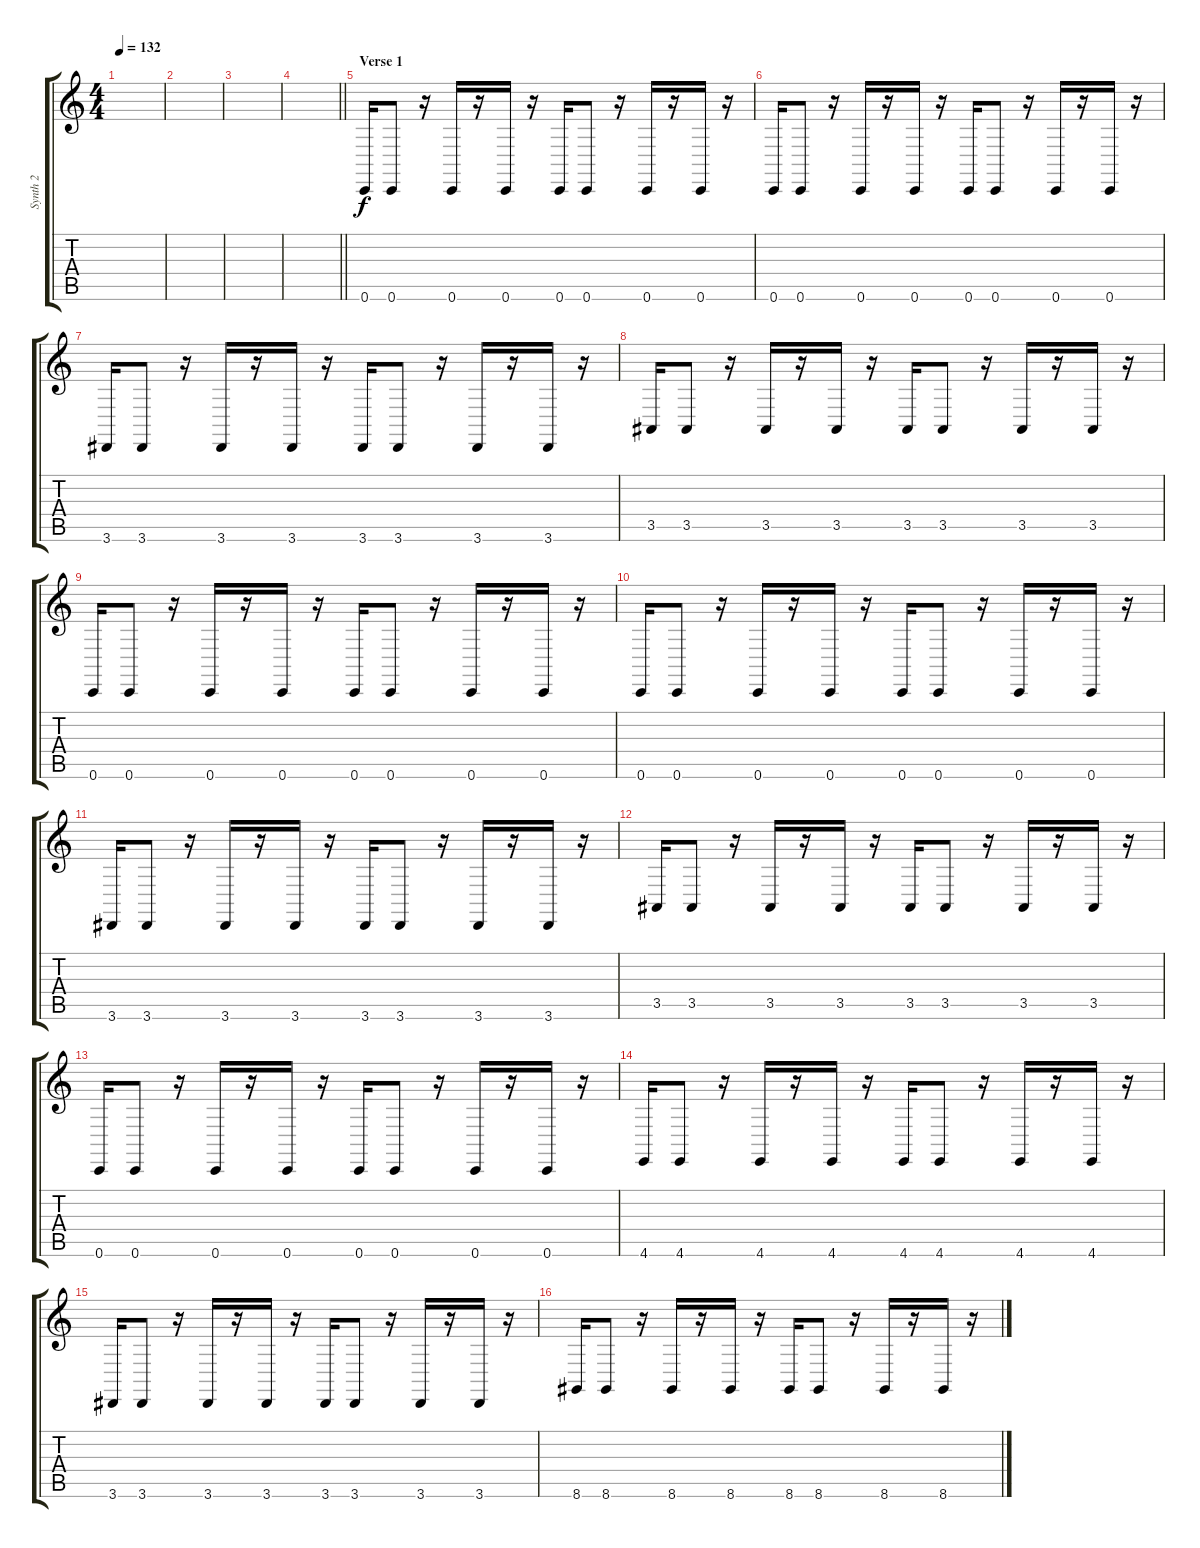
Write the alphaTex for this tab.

\track ("Synth 2" "Synth 2") {instrument lead1square}
\staff {score tabs}
\tuning (D4 A3 F3 C3 G2 C2) {hide}
\ts (4 4)
\tempo 132
\clef g2
\ks c
|
|
|
\barLineRight lightlight
|
\section ("" "Verse 1")
0.6.16 0.6.8 r.16 0.6.16 r.16 0.6.16 r.16 0.6.16 0.6.8 r.16 0.6.16 r.16 0.6.16 r.16 |
0.6.16 0.6.8 r.16 0.6.16 r.16 0.6.16 r.16 0.6.16 0.6.8 r.16 0.6.16 r.16 0.6.16 r.16 |
3.6.16 3.6.8 r.16 3.6.16 r.16 3.6.16 r.16 3.6.16 3.6.8 r.16 3.6.16 r.16 3.6.16 r.16 |
3.5.16 3.5.8 r.16 3.5.16 r.16 3.5.16 r.16 3.5.16 3.5.8 r.16 3.5.16 r.16 3.5.16 r.16 |
0.6.16 0.6.8 r.16 0.6.16 r.16 0.6.16 r.16 0.6.16 0.6.8 r.16 0.6.16 r.16 0.6.16 r.16 |
0.6.16 0.6.8 r.16 0.6.16 r.16 0.6.16 r.16 0.6.16 0.6.8 r.16 0.6.16 r.16 0.6.16 r.16 |
3.6.16 3.6.8 r.16 3.6.16 r.16 3.6.16 r.16 3.6.16 3.6.8 r.16 3.6.16 r.16 3.6.16 r.16 |
3.5.16 3.5.8 r.16 3.5.16 r.16 3.5.16 r.16 3.5.16 3.5.8 r.16 3.5.16 r.16 3.5.16 r.16 |
0.6.16 0.6.8 r.16 0.6.16 r.16 0.6.16 r.16 0.6.16 0.6.8 r.16 0.6.16 r.16 0.6.16 r.16 |
4.6.16 4.6.8 r.16 4.6.16 r.16 4.6.16 r.16 4.6.16 4.6.8 r.16 4.6.16 r.16 4.6.16 r.16 |
3.6.16 3.6.8 r.16 3.6.16 r.16 3.6.16 r.16 3.6.16 3.6.8 r.16 3.6.16 r.16 3.6.16 r.16 |
8.6.16 8.6.8 r.16 8.6.16 r.16 8.6.16 r.16 8.6.16 8.6.8 r.16 8.6.16 r.16 8.6.16 r.16
